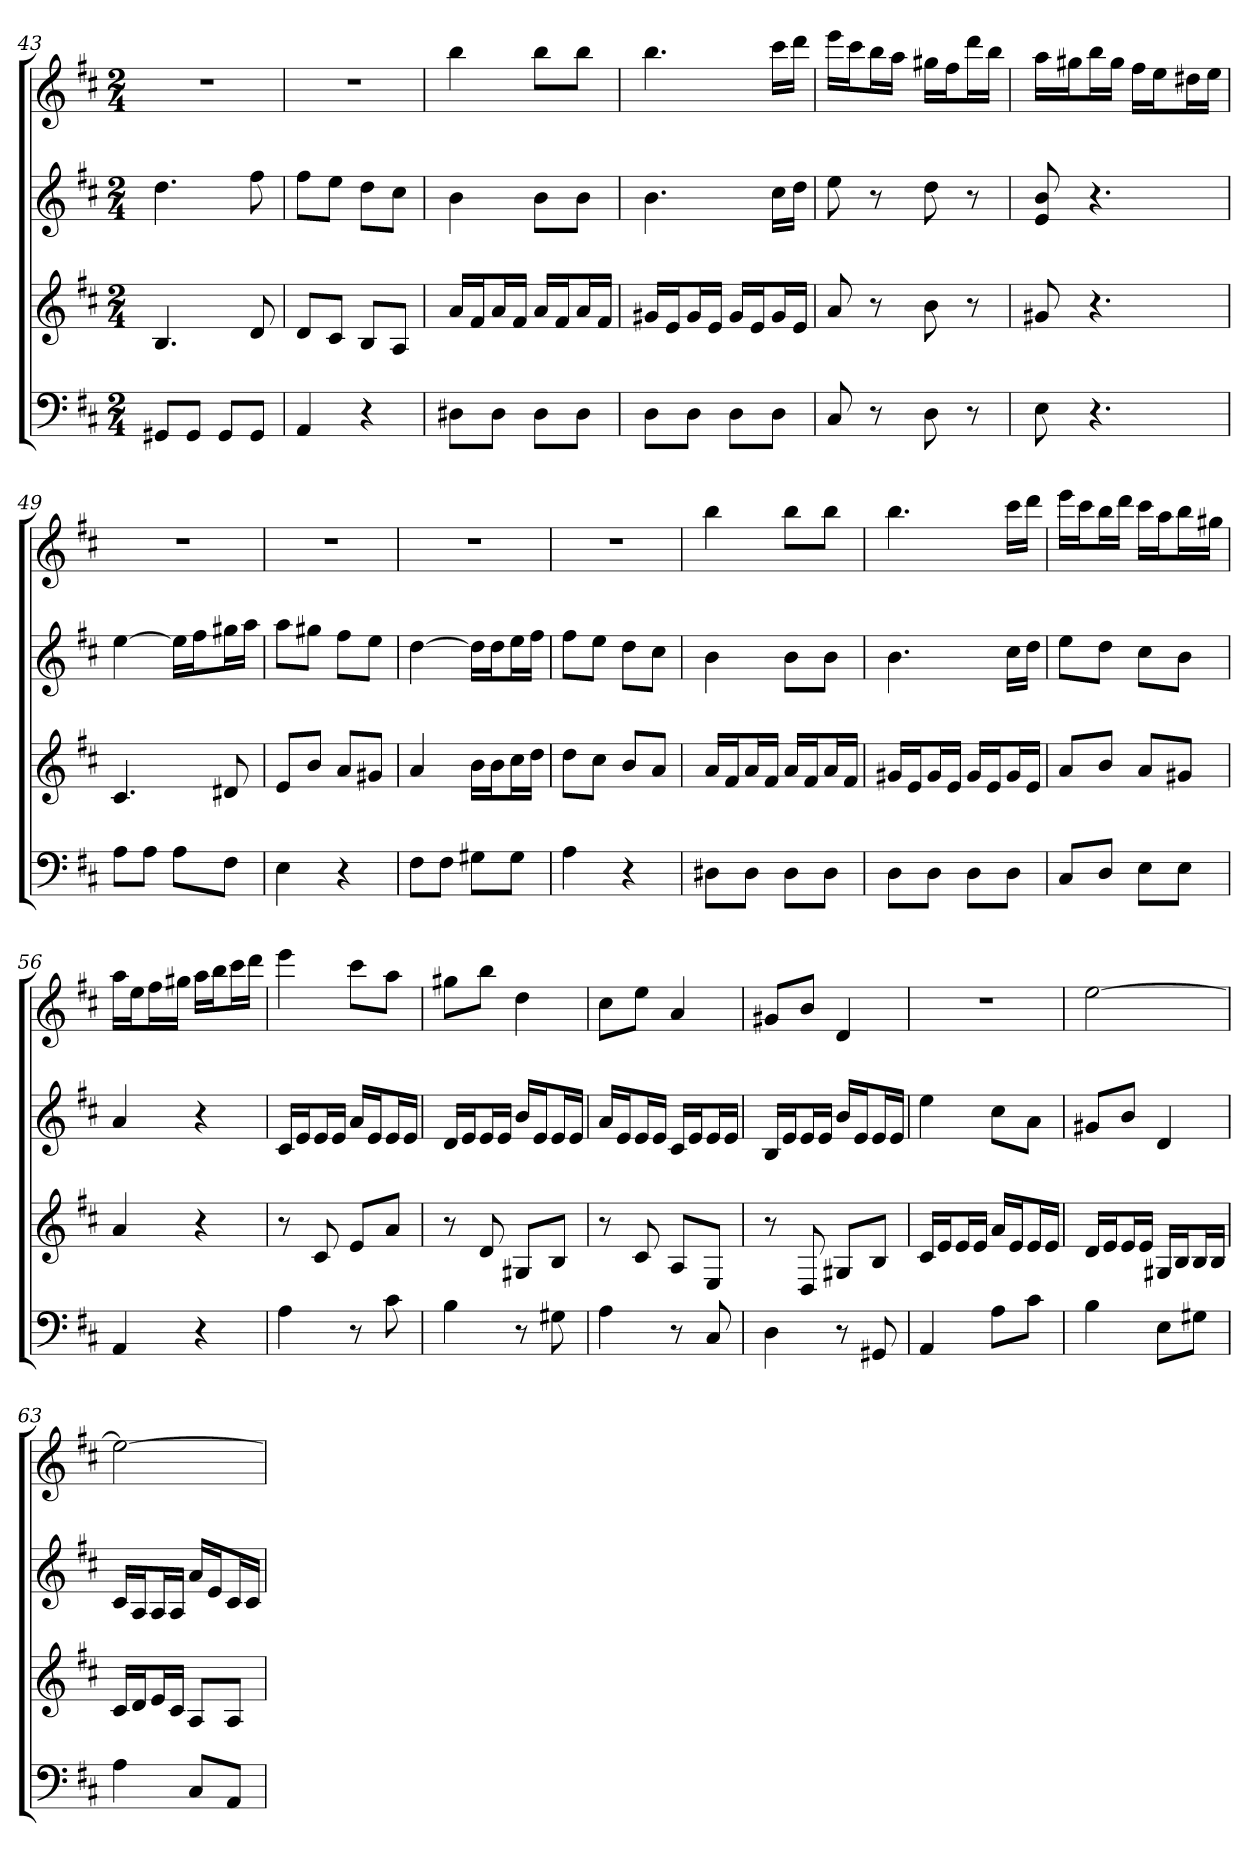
**kern	**kern	**kern	**kern
*part4	*part3	*part2	*part1
*staff4	*staff3	*staff2	*staff1
*k[f#c#]	*k[f#c#]	*k[f#c#]	*k[f#c#]
*D:	*D:	*D:	*D:
*M2/4	*M2/4	*M2/4	*M2/4
=43	=43	=43	=43
8GG#XL	4.B	4.dd	2r
8GG#J	.	.	.
8GG#L	.	.	.
8GG#J	8d	8ff#	.
=44	=44	=44	=44
4AA	8dL	8ff#L	2r
.	8c#J	8eeJ	.
4r	8BL	8ddL	.
.	8AJ	8cc#J	.
=45	=45	=45	=45
8D#XL	16aLL	4b	4bb
.	16f#J	.	.
8D#J	16aL	.	.
.	16f#JJ	.	.
8D#L	16aLL	8bL	8bbL
.	16f#J	.	.
8D#J	16aL	8bJ	8bbJ
.	16f#JJ	.	.
=46	=46	=46	=46
8DL	16g#XLL	4.b	4.bb
.	16eJ	.	.
8DJ	16g#L	.	.
.	16eJJ	.	.
8DL	16g#LL	.	.
.	16eJ	.	.
8DJ	16g#L	16cc#LL	16ccc#LL
.	16eJJ	16ddJJ	16dddJJ
=47	=47	=47	=47
8C#	8a	8ee	16eeeLL
.	.	.	16ccc#J
8r	8r	8r	16bbL
.	.	.	16aaJJ
8D	8b	8dd	16gg#XLL
.	.	.	16ff#J
8r	8r	8r	16dddL
.	.	.	16bbJJ
=48	=48	=48	=48
8E	8g#X	8e 8b	16aaLL
.	.	.	16gg#XJ
4.r	4.r	4.r	16bbL
.	.	.	16gg#JJ
.	.	.	16ff#LL
.	.	.	16eeJ
.	.	.	16dd#XL
.	.	.	16eeJJ
=49	=49	=49	=49
8AL	4.c#	[4ee	2r
8AJ	.	.	.
8AL	.	16eeLL]	.
.	.	16ff#J	.
8F#J	8d#X	16gg#XL	.
.	.	16aaJJ	.
=50	=50	=50	=50
4E	8eL	8aaL	2r
.	8bJ	8gg#XJ	.
4r	8aL	8ff#L	.
.	8g#XJ	8eeJ	.
=51	=51	=51	=51
8F#L	4a	[4dd	2r
8F#J	.	.	.
8G#XL	16bLL	16ddLL]	.
.	16bJ	16ddJ	.
8G#J	16cc#L	16eeL	.
.	16ddJJ	16ff#JJ	.
=52	=52	=52	=52
4A	8ddL	8ff#L	2r
.	8cc#J	8eeJ	.
4r	8bL	8ddL	.
.	8aJ	8cc#J	.
=53	=53	=53	=53
8D#XL	16aLL	4b	4bb
.	16f#J	.	.
8D#J	16aL	.	.
.	16f#JJ	.	.
8D#L	16aLL	8bL	8bbL
.	16f#J	.	.
8D#J	16aL	8bJ	8bbJ
.	16f#JJ	.	.
=54	=54	=54	=54
8DL	16g#XLL	4.b	4.bb
.	16eJ	.	.
8DJ	16g#L	.	.
.	16eJJ	.	.
8DL	16g#LL	.	.
.	16eJ	.	.
8DJ	16g#L	16cc#LL	16ccc#LL
.	16eJJ	16ddJJ	16dddJJ
=55	=55	=55	=55
8C#L	8aL	8eeL	16eeeLL
.	.	.	16ccc#J
8DJ	8bJ	8ddJ	16bbL
.	.	.	16dddJJ
8EL	8aL	8cc#L	16ccc#LL
.	.	.	16aaJ
8EJ	8g#XJ	8bJ	16bbL
.	.	.	16gg#XJJ
=56	=56	=56	=56
4AA	4a	4a	16aaLL
.	.	.	16eeJ
.	.	.	16ff#L
.	.	.	16gg#XJJ
4r	4r	4r	16aaLL
.	.	.	16bbJ
.	.	.	16ccc#L
.	.	.	16dddJJ
=57	=57	=57	=57
4A	8r	16c#LL	4eee
.	.	16eJ	.
.	8c#	16eL	.
.	.	16eJJ	.
8r	8eL	16aLL	8ccc#L
.	.	16eJ	.
8c#	8aJ	16eL	8aaJ
.	.	16eJJ	.
=58	=58	=58	=58
4B	8r	16dLL	8gg#XL
.	.	16eJ	.
.	8d	16eL	8bbJ
.	.	16eJJ	.
8r	8G#XL	16bLL	4dd
.	.	16eJ	.
8G#X	8BJ	16eL	.
.	.	16eJJ	.
=59	=59	=59	=59
4A	8r	16aLL	8cc#L
.	.	16eJ	.
.	8c#	16eL	8eeJ
.	.	16eJJ	.
8r	8AL	16c#LL	4a
.	.	16eJ	.
8C#	8EJ	16eL	.
.	.	16eJJ	.
=60	=60	=60	=60
4D	8r	16BLL	8g#XL
.	.	16eJ	.
.	8D	16eL	8bJ
.	.	16eJJ	.
8r	8G#XL	16bLL	4d
.	.	16eJ	.
8GG#X	8BJ	16eL	.
.	.	16eJJ	.
=61	=61	=61	=61
4AA	16c#LL	4ee	2r
.	16eJ	.	.
.	16eL	.	.
.	16eJJ	.	.
8AL	16aLL	8cc#L	.
.	16eJ	.	.
8c#J	16eL	8aJ	.
.	16eJJ	.	.
=62	=62	=62	=62
4B	16dLL	8g#XL	[2ee
.	16eJ	.	.
.	16eL	8bJ	.
.	16eJJ	.	.
8EL	16G#XLL	4d	.
.	16BJ	.	.
8G#XJ	16BL	.	.
.	16BJJ	.	.
=63	=63	=63	=63
4A	16c#LL	16c#LL	2ee_
.	16dJ	16AJ	.
.	16eL	16AL	.
.	16c#JJ	16AJJ	.
8C#L	8AL	16aLL	.
.	.	16eJ	.
8AAJ	8AJ	16c#L	.
.	.	16c#JJ	.
=	=	=	=
*-	*-	*-	*-
